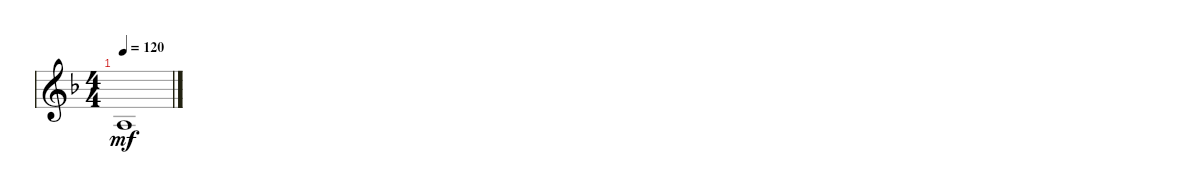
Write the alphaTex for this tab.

\defaultSystemsLayout 4
\bracketExtendMode groupsimilarinstruments
\singleTrackTrackNamePolicy hidden
\multiTrackTrackNamePolicy hidden
\otherSystemsTrackNameOrientation horizontal
\track ("Baritone" "Baritone") {solo instrument acousticguitarsteel}
\staff {score}
\tuning (E4 B3 G3 D3 A2 E2)
\ts (4 4)
\tempo 120
\clef g2
\ks f
0.5{t}.1{dy mf}
